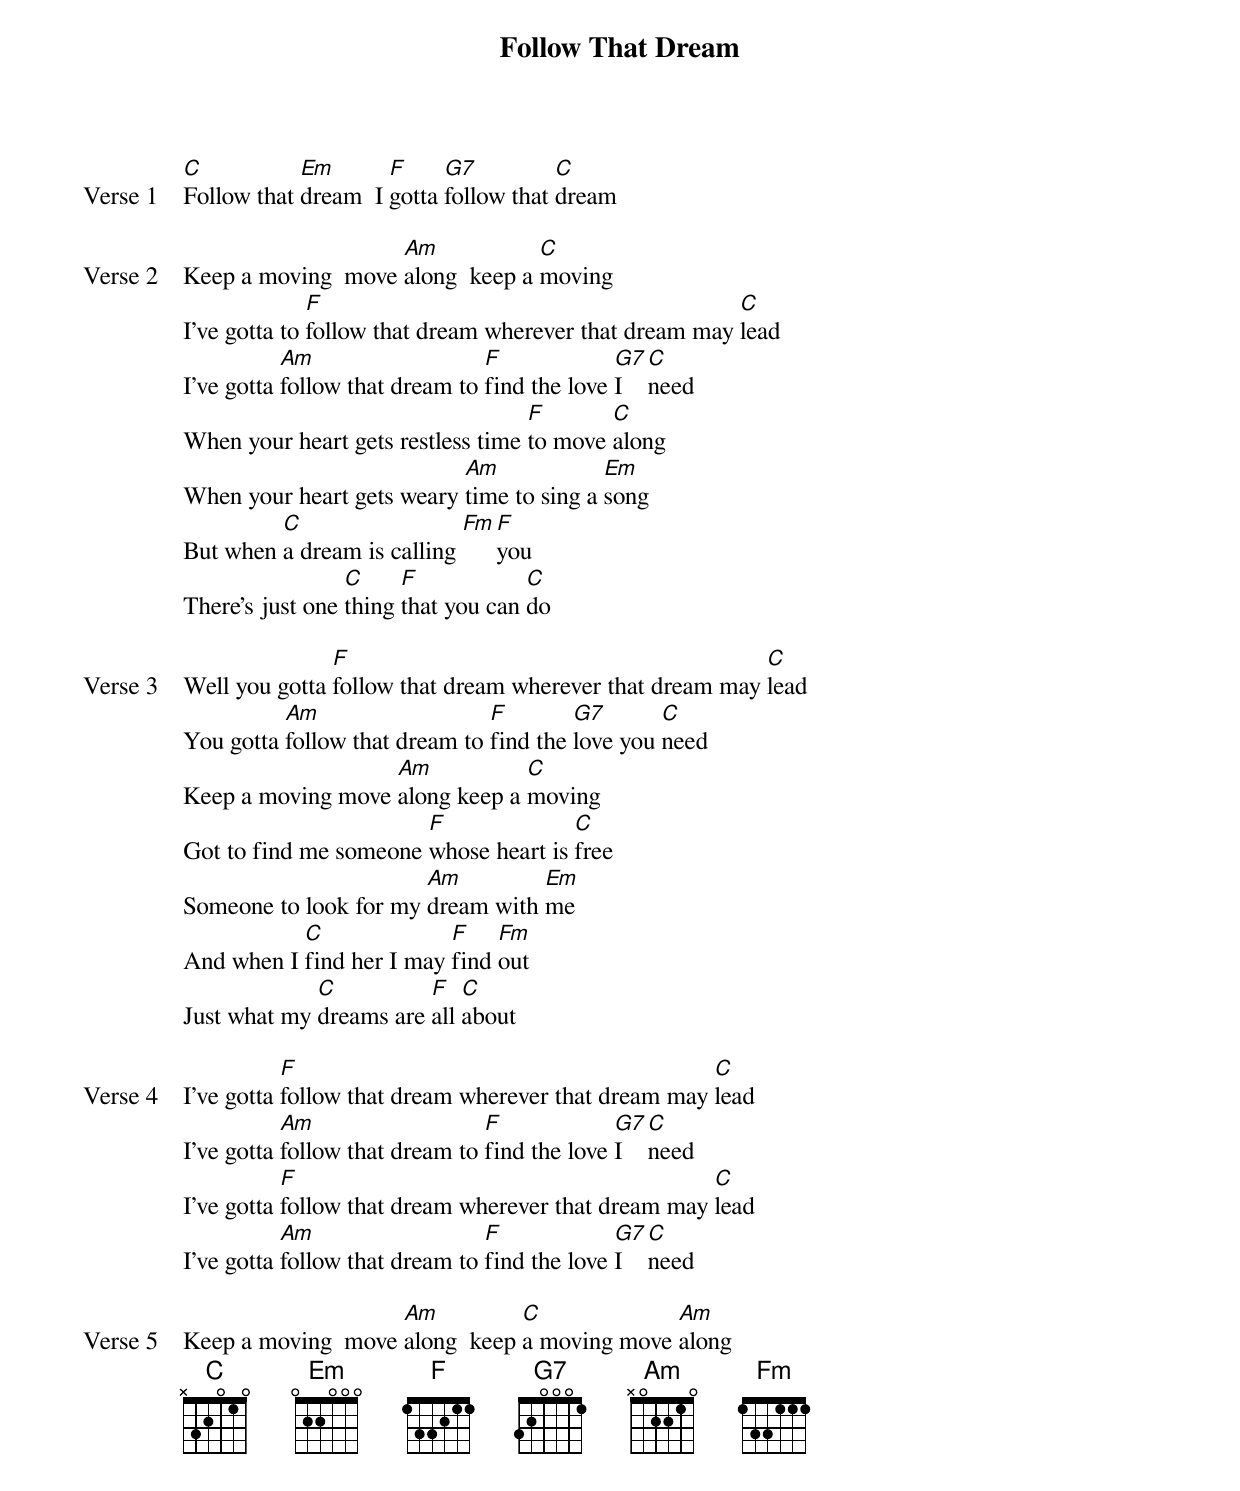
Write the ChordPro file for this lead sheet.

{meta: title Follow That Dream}
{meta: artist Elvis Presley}
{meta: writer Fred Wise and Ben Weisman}

{start_of_verse: Verse 1}
[C]Follow that [Em]dream  I [F]gotta [G7]follow that [C]dream
{end_of_verse}

{start_of_verse: Verse 2}
Keep a moving  move [Am]along  keep a [C]moving
I've gotta to [F]follow that dream wherever that dream may [C]lead
I've gotta [Am]follow that dream to [F]find the love [G7]I [C]need
When your heart gets restless time [F]to move [C]along
When your heart gets weary [Am]time to sing a [Em]song
But when [C]a dream is calling [Fm][F]you
There's just one [C]thing [F]that you can [C]do
{end_of_verse}

{start_of_verse: Verse 3}
Well you gotta [F]follow that dream wherever that dream may [C]lead
You gotta [Am]follow that dream to [F]find the [G7]love you [C]need
Keep a moving move [Am]along keep a [C]moving
Got to find me someone [F]whose heart is [C]free
Someone to look for my [Am]dream with [Em]me
And when I [C]find her I may [F]find [Fm]out
Just what my [C]dreams are [F]all [C]about
{end_of_verse}

{start_of_verse: Verse 4}
I've gotta [F]follow that dream wherever that dream may [C]lead
I've gotta [Am]follow that dream to [F]find the love [G7]I [C]need
I've gotta [F]follow that dream wherever that dream may [C]lead
I've gotta [Am]follow that dream to [F]find the love [G7]I [C]need
{end_of_verse}

{start_of_verse: Verse 5}
Keep a moving  move [Am]along  keep [C]a moving move [Am]along
{end_of_verse}
